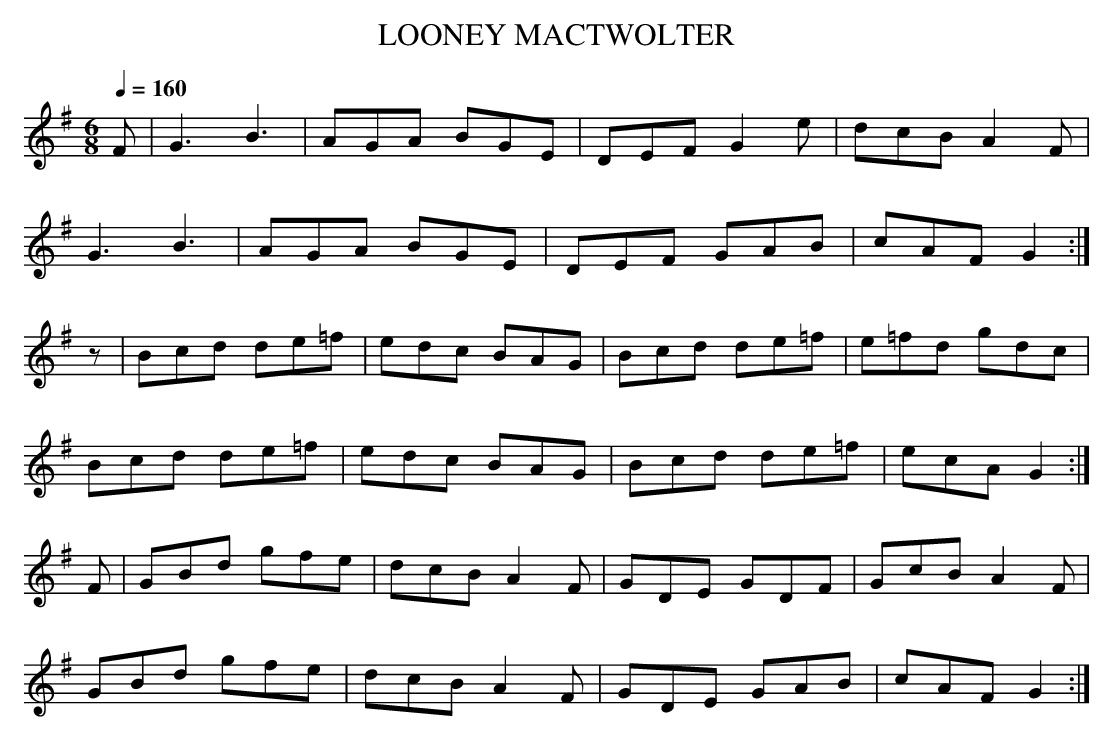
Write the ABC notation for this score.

X:1
T:LOONEY MACTWOLTER
M:6/8
L:1/8
liberty of re-setting as a more conventional
jig. (But the original is available just in
case you don't like my setting!)
Q:1/4=160
K:G
F|G3 B3|AGA BGE|DEF G2e|dcB A2F|
G3 B3|AGA BGE|DEF GAB|cAF G2:|
z|Bcd de=f|edc BAG|Bcd de=f|e=fd gdc|
Bcd de=f|edc BAG|Bcd de=f|ecA G2:|
F|GBd gfe|dcB A2F|GDE GDF|GcB A2F|
GBd gfe|dcB A2F|GDE GAB|cAF G2:|
